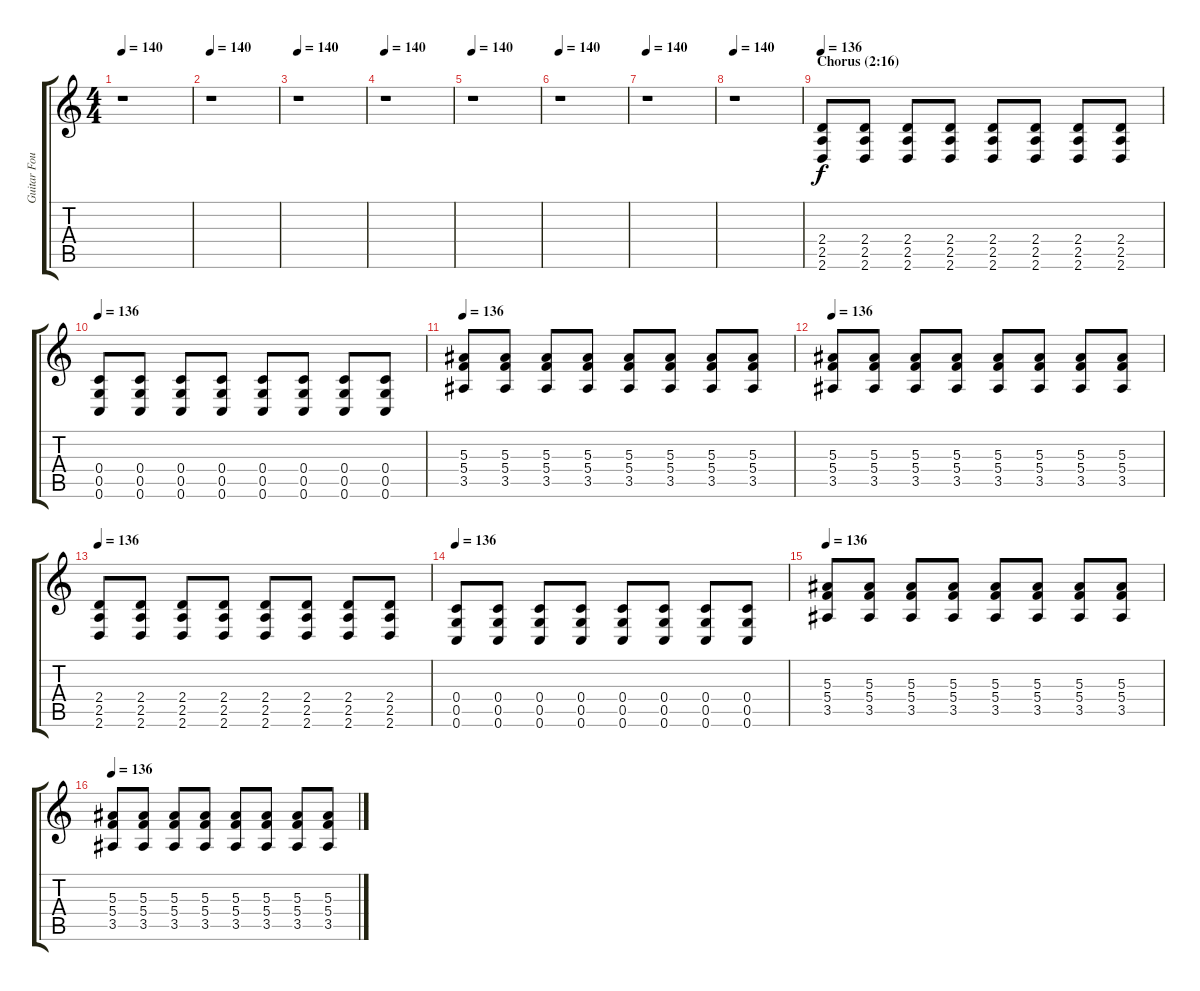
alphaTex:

\track ("Guitar Four" "Guitar Fou") {instrument overdrivenguitar}
\staff {score tabs}
\tuning (D4 A3 F3 C3 G2 C2) {hide}
\ts (4 4)
\tempo 140
\clef g2
\ks c
r.1{dy f} |
\tempo 140
r.1 |
\tempo 140
r.1 |
\tempo 140
r.1 |
\tempo 140
r.1 |
\tempo 140
r.1 |
\tempo 140
r.1 |
\tempo 140
r.1 |
\section ("" "Chorus (2:16)")
\tempo 136
(2.4 2.5 2.6).8 (2.4 2.5 2.6).8 (2.4 2.5 2.6).8 (2.4 2.5 2.6).8 (2.4 2.5 2.6).8 (2.4 2.5 2.6).8 (2.4 2.5 2.6).8 (2.4 2.5 2.6).8 |
\tempo 136
(0.4 0.5 0.6).8 (0.4 0.5 0.6).8 (0.4 0.5 0.6).8 (0.4 0.5 0.6).8 (0.4 0.5 0.6).8 (0.4 0.5 0.6).8 (0.4 0.5 0.6).8 (0.4 0.5 0.6).8 |
\tempo 136
(5.3 5.4 3.5).8 (5.3 5.4 3.5).8 (5.3 5.4 3.5).8 (5.3 5.4 3.5).8 (5.3 5.4 3.5).8 (5.3 5.4 3.5).8 (5.3 5.4 3.5).8 (5.3 5.4 3.5).8 |
\tempo 136
(5.3 5.4 3.5).8 (5.3 5.4 3.5).8 (5.3 5.4 3.5).8 (5.3 5.4 3.5).8 (5.3 5.4 3.5).8 (5.3 5.4 3.5).8 (5.3 5.4 3.5).8 (5.3 5.4 3.5).8 |
\tempo 136
(2.4 2.5 2.6).8 (2.4 2.5 2.6).8 (2.4 2.5 2.6).8 (2.4 2.5 2.6).8 (2.4 2.5 2.6).8 (2.4 2.5 2.6).8 (2.4 2.5 2.6).8 (2.4 2.5 2.6).8 |
\tempo 136
(0.4 0.5 0.6).8 (0.4 0.5 0.6).8 (0.4 0.5 0.6).8 (0.4 0.5 0.6).8 (0.4 0.5 0.6).8 (0.4 0.5 0.6).8 (0.4 0.5 0.6).8 (0.4 0.5 0.6).8 |
\tempo 136
(5.3 5.4 3.5).8 (5.3 5.4 3.5).8 (5.3 5.4 3.5).8 (5.3 5.4 3.5).8 (5.3 5.4 3.5).8 (5.3 5.4 3.5).8 (5.3 5.4 3.5).8 (5.3 5.4 3.5).8 |
\tempo 136
(5.3 5.4 3.5).8 (5.3 5.4 3.5).8 (5.3 5.4 3.5).8 (5.3 5.4 3.5).8 (5.3 5.4 3.5).8 (5.3 5.4 3.5).8 (5.3 5.4 3.5).8 (5.3 5.4 3.5).8
